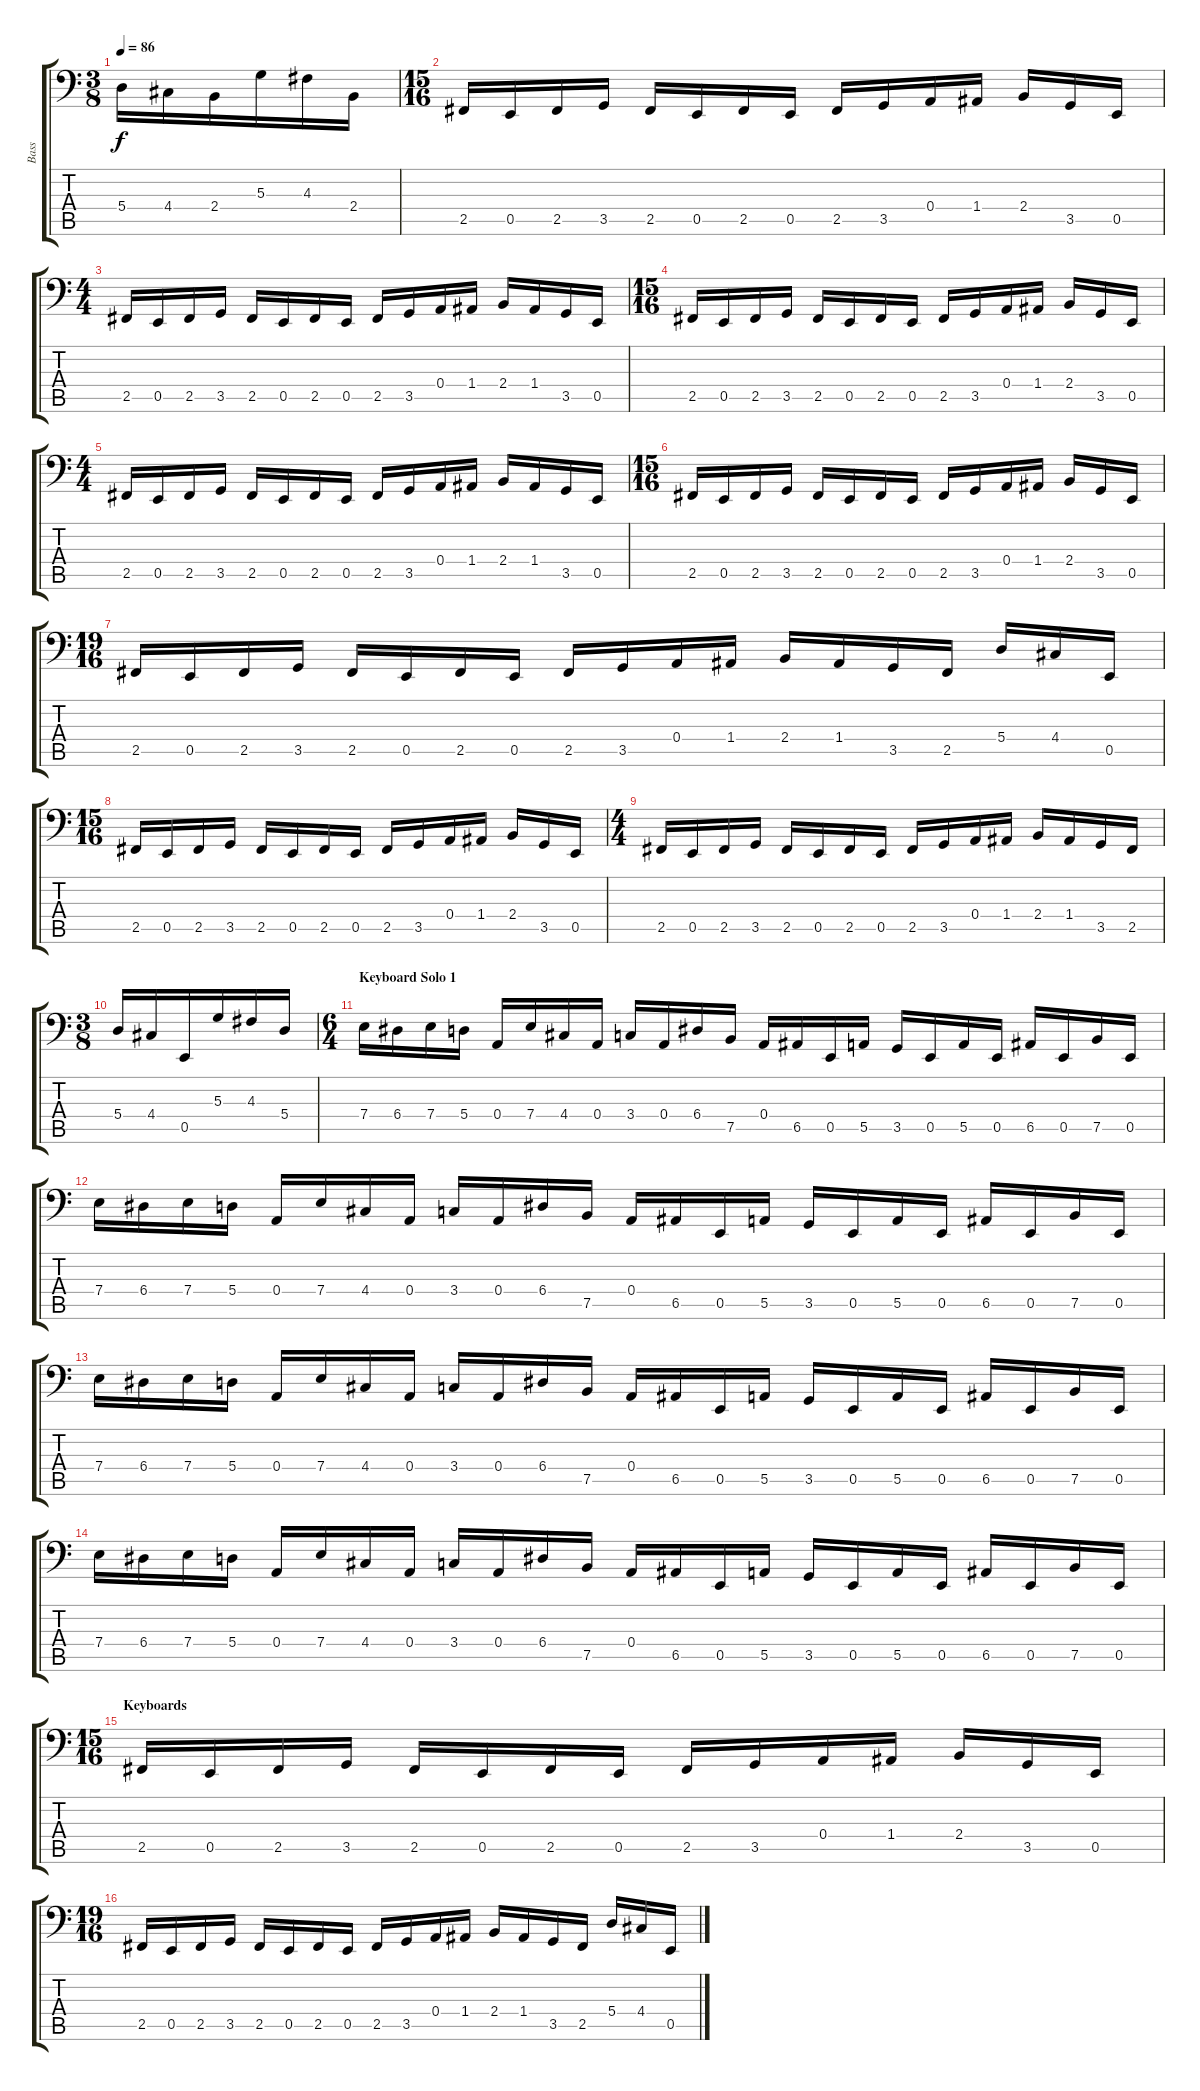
\track ("Bass" "Bass") {instrument electricbassfinger}
\staff {score tabs}
\tuning (C3 G2 D2 A1 E1 B0) {hide}
\ts (3 8)
\tempo 86
\clef f4
\ks c
5.4.16{dy f} 4.4.16 2.4.16 5.3.16 4.3.16 2.4.16 |
\ts (15 16)
2.5.16 0.5.16 2.5.16 3.5.16 2.5.16 0.5.16 2.5.16 0.5.16 2.5.16 3.5.16 0.4.16 1.4.16 2.4.16 3.5.16 0.5.16 |
\ts (4 4)
2.5.16 0.5.16 2.5.16 3.5.16 2.5.16 0.5.16 2.5.16 0.5.16 2.5.16 3.5.16 0.4.16 1.4.16 2.4.16 1.4.16 3.5.16 0.5.16 |
\ts (15 16)
2.5.16 0.5.16 2.5.16 3.5.16 2.5.16 0.5.16 2.5.16 0.5.16 2.5.16 3.5.16 0.4.16 1.4.16 2.4.16 3.5.16 0.5.16 |
\ts (4 4)
2.5.16 0.5.16 2.5.16 3.5.16 2.5.16 0.5.16 2.5.16 0.5.16 2.5.16 3.5.16 0.4.16 1.4.16 2.4.16 1.4.16 3.5.16 0.5.16 |
\ts (15 16)
2.5.16 0.5.16 2.5.16 3.5.16 2.5.16 0.5.16 2.5.16 0.5.16 2.5.16 3.5.16 0.4.16 1.4.16 2.4.16 3.5.16 0.5.16 |
\ts (19 16)
2.5.16 0.5.16 2.5.16 3.5.16 2.5.16 0.5.16 2.5.16 0.5.16 2.5.16 3.5.16 0.4.16 1.4.16 2.4.16 1.4.16 3.5.16 2.5.16 5.4.16 4.4.16 0.5.16 |
\ts (15 16)
2.5.16 0.5.16 2.5.16 3.5.16 2.5.16 0.5.16 2.5.16 0.5.16 2.5.16 3.5.16 0.4.16 1.4.16 2.4.16 3.5.16 0.5.16 |
\ts (4 4)
2.5.16 0.5.16 2.5.16 3.5.16 2.5.16 0.5.16 2.5.16 0.5.16 2.5.16 3.5.16 0.4.16 1.4.16 2.4.16 1.4.16 3.5.16 2.5.16 |
\ts (3 8)
5.4.16 4.4.16 0.5.16 5.3.16 4.3.16 5.4.16 |
\ts (6 4)
\section ("" "Keyboard Solo 1")
7.4.16 6.4.16 7.4.16 5.4.16 0.4.16 7.4.16 4.4.16 0.4.16 3.4.16 0.4.16 6.4.16 7.5.16 0.4.16 6.5.16 0.5.16 5.5.16 3.5.16 0.5.16 5.5.16 0.5.16 6.5.16 0.5.16 7.5.16 0.5.16 |
7.4.16 6.4.16 7.4.16 5.4.16 0.4.16 7.4.16 4.4.16 0.4.16 3.4.16 0.4.16 6.4.16 7.5.16 0.4.16 6.5.16 0.5.16 5.5.16 3.5.16 0.5.16 5.5.16 0.5.16 6.5.16 0.5.16 7.5.16 0.5.16 |
7.4.16 6.4.16 7.4.16 5.4.16 0.4.16 7.4.16 4.4.16 0.4.16 3.4.16 0.4.16 6.4.16 7.5.16 0.4.16 6.5.16 0.5.16 5.5.16 3.5.16 0.5.16 5.5.16 0.5.16 6.5.16 0.5.16 7.5.16 0.5.16 |
7.4.16 6.4.16 7.4.16 5.4.16 0.4.16 7.4.16 4.4.16 0.4.16 3.4.16 0.4.16 6.4.16 7.5.16 0.4.16 6.5.16 0.5.16 5.5.16 3.5.16 0.5.16 5.5.16 0.5.16 6.5.16 0.5.16 7.5.16 0.5.16 |
\ts (15 16)
\section ("" "Keyboards")
2.5.16 0.5.16 2.5.16 3.5.16 2.5.16 0.5.16 2.5.16 0.5.16 2.5.16 3.5.16 0.4.16 1.4.16 2.4.16 3.5.16 0.5.16 |
\ts (19 16)
2.5.16 0.5.16 2.5.16 3.5.16 2.5.16 0.5.16 2.5.16 0.5.16 2.5.16 3.5.16 0.4.16 1.4.16 2.4.16 1.4.16 3.5.16 2.5.16 5.4.16 4.4.16 0.5.16
